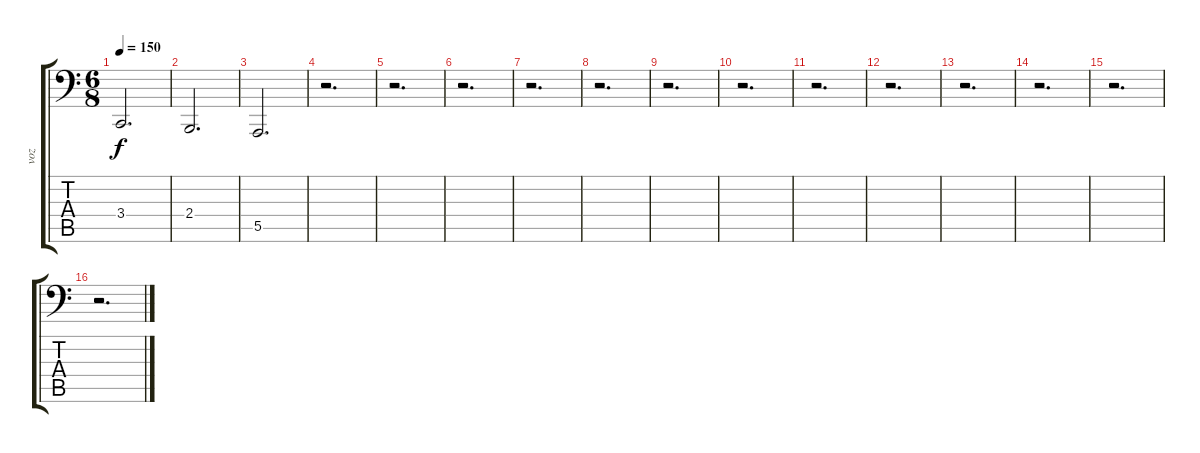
\track ("voz" "voz") {instrument synthstrings2}
\staff {score tabs}
\tuning (C3 G2 D2 A1 E1 B0) {hide}
\ts (6 8)
\tempo 150
\clef f4
\ks c
3.4.2{d dy f} |
2.4.2{d} |
5.5.2{d} |
r.2{d} |
r.2{d} |
r.2{d} |
r.2{d} |
r.2{d} |
r.2{d} |
r.2{d} |
r.2{d} |
r.2{d} |
r.2{d} |
r.2{d} |
r.2{d} |
r.2{d}
